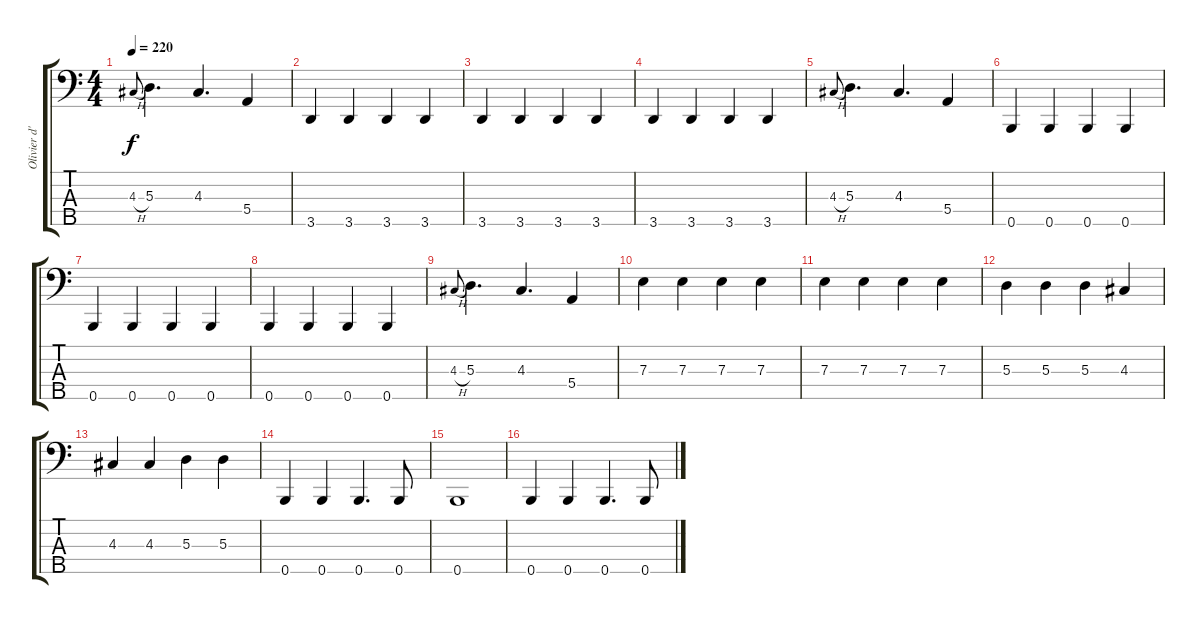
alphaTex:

\track ("Olivier d'Aries (Bass)" "Olivier d'") {instrument electricbassfinger}
\staff {score tabs}
\tuning (G2 D2 A1 E1 B0) {hide}
\ts (4 4)
\tempo 220
\clef f4
\ks c
4.3{h}.8{gr onbeat dy f} 5.3.4{d} 4.3.4{d} 5.4.4 |
3.5.4 3.5.4 3.5.4 3.5.4 |
3.5.4 3.5.4 3.5.4 3.5.4 |
3.5.4 3.5.4 3.5.4 3.5.4 |
4.3{h}.8{gr onbeat} 5.3.4{d} 4.3.4{d} 5.4.4 |
0.5.4 0.5.4 0.5.4 0.5.4 |
0.5.4 0.5.4 0.5.4 0.5.4 |
0.5.4 0.5.4 0.5.4 0.5.4 |
4.3{h}.8{gr onbeat} 5.3.4{d} 4.3.4{d} 5.4.4 |
7.3.4 7.3.4 7.3.4 7.3.4 |
7.3.4 7.3.4 7.3.4 7.3.4 |
5.3.4 5.3.4 5.3.4 4.3.4 |
4.3.4 4.3.4 5.3.4 5.3.4 |
0.5.4 0.5.4 0.5.4{d} 0.5.8 |
0.5.1 |
0.5.4 0.5.4 0.5.4{d} 0.5.8
